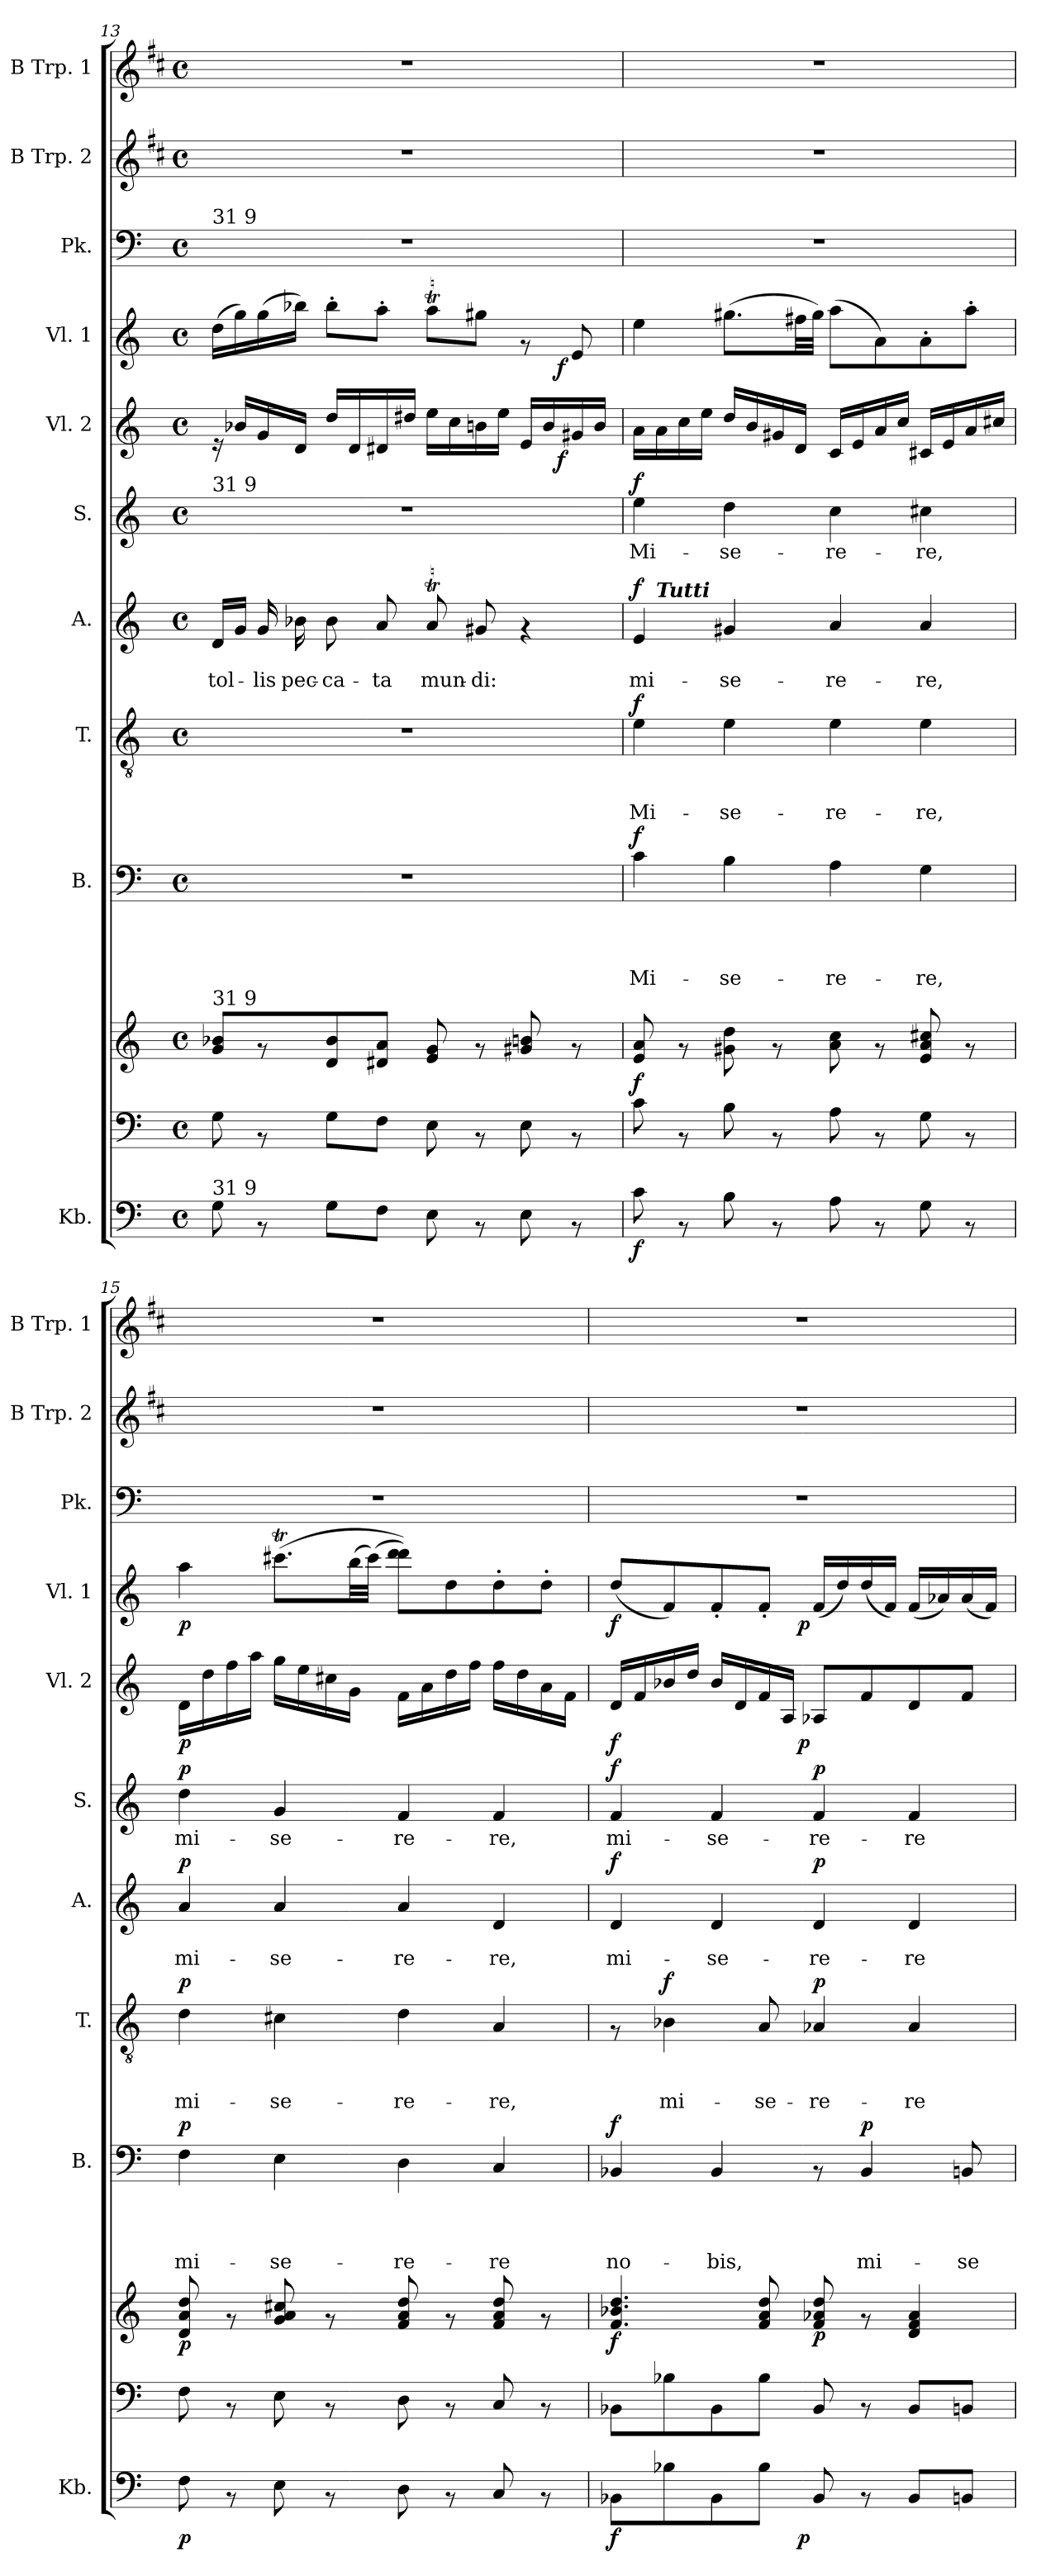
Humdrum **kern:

**kern	**dynam	**kern	**kern	**dynam	**kern	**text	**text	**text	**text	**dynam	**kern	**text	**text	**text	**dynam	**kern	**text	**text	**dynam	**kern	**text	**dynam	**kern	**dynam	**kern	**dynam	**kern	**kern	**kern
*part11	*part11	*part10	*part10	*part10	*part9	*part9	*part9	*part9	*part9	*part9	*part8	*part8	*part8	*part8	*part8	*part7	*part7	*part7	*part7	*part6	*part6	*part6	*part5	*part5	*part4	*part4	*part3	*part2	*part1
*staff12	*staff12	*staff11	*staff10	*staff10/11	*staff9	*staff9	*staff9	*staff9	*staff9	*staff9	*staff8	*staff8	*staff8	*staff8	*staff8	*staff7	*staff7	*staff7	*staff7	*staff6	*staff6	*staff6	*staff5	*staff5	*staff4	*staff4	*staff3	*staff2	*staff1
*I"Kb.	*	*	*	*	*I"B.	*	*	*	*	*	*I"T.	*	*	*	*	*I"A.	*	*	*	*I"S.	*	*	*I"Vl. 2	*	*I"Vl. 1	*	*I"Pk.	*I"B Trp. 2	*I"B Trp. 1
*I'Kb.	*	*	*	*	*I'B.	*	*	*	*	*	*I'T.	*	*	*	*	*I'A.	*	*	*	*I'S.	*	*	*I'Vl. 2	*	*I'Vl. 1	*	*I'Pk.	*I'B Trp. 2	*I'B Trp. 1
!!LO:PB:g=z
*clefF4	*	*clefF4	*clefG2	*	*clefF4	*	*	*	*	*	*clefGv2	*	*	*	*	*clefG2	*	*	*	*clefG2	*	*	*clefG2	*	*clefG2	*	*clefF4	*clefG2	*clefG2
*	*	*	*	*	*	*	*	*	*	*	*	*	*	*	*	*	*	*	*	*	*	*	*	*	*	*	*	*ITrd1c2	*ITrd1c2
*k[]	*	*k[]	*k[]	*	*k[]	*	*	*	*	*	*k[]	*	*	*	*	*k[]	*	*	*	*k[]	*	*	*k[]	*	*k[]	*	*k[]	*k[]	*k[]
*C:	*	*C:	*C:	*	*C:	*	*	*	*	*	*C:	*	*	*	*	*C:	*	*	*	*C:	*	*	*C:	*	*C:	*	*C:	*C:	*C:
*M4/4	*	*M4/4	*M4/4	*	*M4/4	*	*	*	*	*	*M4/4	*	*	*	*	*M4/4	*	*	*	*M4/4	*	*	*M4/4	*	*M4/4	*	*M4/4	*M4/4	*M4/4
*met(c)	*	*met(c)	*met(c)	*	*met(c)	*	*	*	*	*	*met(c)	*	*	*	*	*met(c)	*	*	*	*met(c)	*	*	*met(c)	*	*met(c)	*	*met(c)	*met(c)	*met(c)
=13	=13	=13	=13	=13	=13	=13	=13	=13	=13	=13	=13	=13	=13	=13	=13	=13	=13	=13	=13	=13	=13	=13	=13	=13	=13	=13	=13	=13	=13
!	!	!	!	!	!	!	!	!	!	!	!	!	!	!	!	!	!	!	!	!	!	!	!	!	!	!	!LO:TX:a:t=31 9	!	!
!	!	!	!	!	!	!	!	!	!	!	!	!	!	!	!	!	!	!	!	!	!	!	!	!	!LO:TX:a:t=31 9	!	!	!	!
!	!	!	!	!	!	!	!	!	!	!	!	!	!	!	!	!	!	!	!	!LO:TX:a:t=31 9	!	!	!	!	!	!	!	!	!
!	!	!	!LO:TX:a:t=31 9	!	!	!	!	!	!	!	!	!	!	!	!	!	!	!	!	!	!	!	!	!	!	!	!	!	!
!LO:TX:a:t=31 9	!	!	!	!	!	!	!	!	!	!	!	!	!	!	!	!	!	!	!	!	!	!	!	!	!	!	!	!	!
!	!	!	!	!	!	!	!	!	!	!	!	!	!	!	!	!	!	!LO:LY:b	!	!	!	!	!	!	!	!	!	!	!
*	*	*	*	*	*	*	*	*	*	*	*	*	*	*	*	*	*	*	*	*	*	*	*^	*	*^	*	*	*	*
8G\	.	8G\	8g/ 8b-X/L	.	1r	.	.	.	.	.	1r	.	.	.	.	16d/LL	.	tol-	.	1r	.	.	16re	2ryy	.	(>16dd\LL	2ryy	.	1r	1r	1r
.	.	.	.	.	.	.	.	.	.	.	.	.	.	.	.	16g/JJ	.	.	.	.	.	.	16b-X/LL	.	.	16gg\)	.	.	.	.	.
!	!	!	!	!	!	!	!	!	!	!	!	!	!	!	!	!	!	!LO:LY:b	!	!	!	!	!	!	!	!	!	!	!	!	!
8rAA	.	8rAA	8rf	.	.	.	.	.	.	.	.	.	.	.	.	16g/	.	-lis	.	.	.	.	16g/	.	.	(>16gg\	.	.	.	.	.
!	!	!	!	!	!	!	!	!	!	!	!	!	!	!	!	!	!	!LO:LY:b	!	!	!	!	!	!	!	!	!	!	!	!	!
.	.	.	.	.	.	.	.	.	.	.	.	.	.	.	.	16b-X\	.	pec-	.	.	.	.	16d/JJ	.	.	16bb-X\JJ)	.	.	.	.	.
!	!	!	!	!	!	!	!	!	!	!	!	!	!	!	!	!	!	!LO:LY:b	!	!	!	!	!	!	!	!	!	!	!	!	!
8G\L	.	8G\L	8d/ 8b-/	.	.	.	.	.	.	.	.	.	.	.	.	8b-\	.	-ca-	.	.	.	.	16dd/LL	.	.	8bb-'>\L	.	.	.	.	.
.	.	.	.	.	.	.	.	.	.	.	.	.	.	.	.	.	.	.	.	.	.	.	16d/	.	.	.	.	.	.	.	.
!	!	!	!	!	!	!	!	!	!	!	!	!	!	!	!	!	!	!LO:LY:b	!	!	!	!	!	!	!	!	!	!	!	!	!
8F\J	.	8F\J	8d#X/ 8a/J	.	.	.	.	.	.	.	.	.	.	.	.	8a/	.	-ta	.	.	.	.	16d#X/	.	.	8aa'>\J	.	.	.	.	.
.	.	.	.	.	.	.	.	.	.	.	.	.	.	.	.	.	.	.	.	.	.	.	16dd#X/JJ	.	.	.	.	.	.	.	.
!	!	!	!	!	!	!	!	!	!	!	!	!	!	!	!	!	!	!LO:LY:b	!	!	!	!	!	!	!	!	!	!	!	!	!
8E\	.	8E\	8e/ 8g/	.	.	.	.	.	.	.	.	.	.	.	.	8aT/	.	mun-	.	.	.	.	16ee\LL	4ryy	.	8aaT\L	4ryy	.	.	.	.
.	.	.	.	.	.	.	.	.	.	.	.	.	.	.	.	.	.	.	.	.	.	.	16cc\	.	.	.	.	.	.	.	.
!	!	!	!	!	!	!	!	!	!	!	!	!	!	!	!	!	!	!LO:LY:b	!	!	!	!	!	!	!	!	!	!	!	!	!
8rAA	.	8rAA	8rf	.	.	.	.	.	.	.	.	.	.	.	.	8g#X/	.	-di:	.	.	.	.	16bn\	.	.	8gg#X\J	.	.	.	.	.
.	.	.	.	.	.	.	.	.	.	.	.	.	.	.	.	.	.	.	.	.	.	.	16ee\JJ	.	.	.	.	.	.	.	.
8E\	.	8E\	8g#X/ 8bn/	.	.	.	.	.	.	.	.	.	.	.	.	4rf	.	.	.	.	.	.	16e/LL	16.ryy	.	8rf	16.ryy	.	.	.	.
.	.	.	.	.	.	.	.	.	.	.	.	.	.	.	.	.	.	.	.	.	.	.	16b/	.	.	.	.	.	.	.	.
!	!	!	!	!	!	!	!	!	!	!	!	!	!	!	!	!	!	!	!	!	!	!	!	!	!LO:DY:b	!	!	!LO:DY:b	!	!	!
.	.	.	.	.	.	.	.	.	.	.	.	.	.	.	.	.	.	.	.	.	.	.	.	8ryy	f	.	8ryy	f	.	.	.
8rAA	.	8rAA	8rf	.	.	.	.	.	.	.	.	.	.	.	.	.	.	.	.	.	.	.	16g#X/	.	.	8e/	.	.	.	.	.
.	.	.	.	.	.	.	.	.	.	.	.	.	.	.	.	.	.	.	.	.	.	.	16b/JJ	.	.	.	.	.	.	.	.
.	.	.	.	.	.	.	.	.	.	.	.	.	.	.	.	.	.	.	.	.	.	.	.	32ryy	.	.	32ryy	.	.	.	.
=14	=14	=14	=14	=14	=14	=14	=14	=14	=14	=14	=14	=14	=14	=14	=14	=14	=14	=14	=14	=14	=14	=14	=14	=14	=14	=14	=14	=14	=14	=14	=14
!	!LO:DY:b	!	!	!LO:DY:a=2	!	!	!	!	!LO:LY:b	!LO:DY:a	!	!	!	!LO:LY:b	!LO:DY:a	!	!	!LO:LY:b	!LO:DY:a	!	!LO:LY:b	!LO:DY:a	!	!	!	!	!	!	!	!	!
*	*	*	*	*	*	*	*	*	*	*	*	*	*	*	*	*	*	*	*	*	*	*	*v	*v	*	*	*	*	*	*	*
*	*	*	*	*	*	*	*	*	*	*	*	*	*	*	*	*^	*	*	*	*	*	*	*	*	*v	*v	*	*	*	*
8c\	f	8c\	8e/ 8a/	f	4c\	.	.	.	Mi-	f	4e\	.	.	Mi-	f	4e/	16ryy	.	mi-	f	4ee\	Mi-	f	16a\LL	.	4ee\	.	1r	1r	1r
!	!	!	!	!	!	!	!	!	!	!	!	!	!	!	!	!	!LO:TX:a:Bi:t=Tutti	!	!	!	!	!	!	!	!	!	!	!	!	!
.	.	.	.	.	.	.	.	.	.	.	.	.	.	.	.	.	2...ryy	.	.	.	.	.	.	16a\	.	.	.	.	.	.
8rAA	.	8rAA	8rf	.	.	.	.	.	.	.	.	.	.	.	.	.	.	.	.	.	.	.	.	16cc\	.	.	.	.	.	.
.	.	.	.	.	.	.	.	.	.	.	.	.	.	.	.	.	.	.	.	.	.	.	.	16ee\JJ	.	.	.	.	.	.
!	!	!	!	!	!	!	!	!	!LO:LY:b	!	!	!	!	!LO:LY:b	!	!	!	!	!LO:LY:b	!	!	!LO:LY:b	!	!	!	!	!	!	!	!
8B\	.	8B\	8g#X\ 8dd\	.	4B\	.	.	.	-se-	.	4e\	.	.	-se-	.	4g#X/	.	.	-se-	.	4dd\	-se-	.	16dd/LL	.	(>8.gg#X\L	.	.	.	.
.	.	.	.	.	.	.	.	.	.	.	.	.	.	.	.	.	.	.	.	.	.	.	.	16b/	.	.	.	.	.	.
8rAA	.	8rAA	8rf	.	.	.	.	.	.	.	.	.	.	.	.	.	.	.	.	.	.	.	.	16g#X/	.	.	.	.	.	.
.	.	.	.	.	.	.	.	.	.	.	.	.	.	.	.	.	.	.	.	.	.	.	.	16d/JJ	.	32ff#X\LL	.	.	.	.
.	.	.	.	.	.	.	.	.	.	.	.	.	.	.	.	.	.	.	.	.	.	.	.	.	.	32gg#\JJJ)	.	.	.	.
!	!	!	!	!	!	!	!	!	!LO:LY:b	!	!	!	!	!LO:LY:b	!	!	!	!	!LO:LY:b	!	!	!LO:LY:b	!	!	!	!	!	!	!	!
8A\	.	8A\	8a\ 8cc\	.	4A\	.	.	.	-re-	.	4e\	.	.	-re-	.	4a/	.	.	-re-	.	4cc\	-re-	.	16c/LL	.	(>8aa\L	.	.	.	.
.	.	.	.	.	.	.	.	.	.	.	.	.	.	.	.	.	.	.	.	.	.	.	.	16e/	.	.	.	.	.	.
8rAA	.	8rAA	8rf	.	.	.	.	.	.	.	.	.	.	.	.	.	.	.	.	.	.	.	.	16a/	.	8a\)	.	.	.	.
.	.	.	.	.	.	.	.	.	.	.	.	.	.	.	.	.	.	.	.	.	.	.	.	16cc/JJ	.	.	.	.	.	.
!	!	!	!	!	!	!	!	!	!LO:LY:b	!	!	!	!	!LO:LY:b	!	!	!	!	!LO:LY:b	!	!	!LO:LY:b	!	!	!	!	!	!	!	!
8G\	.	8G\	8e/ 8a/ 8cc#X/	.	4G\	.	.	.	-re,	.	4e\	.	.	-re,	.	4a/	.	.	-re,	.	4cc#X\	-re,	.	16c#X/LL	.	8a'>\	.	.	.	.
.	.	.	.	.	.	.	.	.	.	.	.	.	.	.	.	.	.	.	.	.	.	.	.	16e/	.	.	.	.	.	.
8rAA	.	8rAA	8rf	.	.	.	.	.	.	.	.	.	.	.	.	.	.	.	.	.	.	.	.	16a/	.	8aa'>\J	.	.	.	.
.	.	.	.	.	.	.	.	.	.	.	.	.	.	.	.	.	.	.	.	.	.	.	.	16cc#X/JJ	.	.	.	.	.	.
=15	=15	=15	=15	=15	=15	=15	=15	=15	=15	=15	=15	=15	=15	=15	=15	=15	=15	=15	=15	=15	=15	=15	=15	=15	=15	=15	=15	=15	=15	=15
!	!LO:DY:b	!	!	!LO:DY:b	!	!	!	!	!LO:LY:b	!LO:DY:a	!	!	!	!LO:LY:b	!LO:DY:a	!	!	!	!LO:LY:b	!LO:DY:a	!	!LO:LY:b	!LO:DY:a	!	!LO:DY:b	!	!LO:DY:b	!	!	!
*	*	*	*	*	*	*	*	*	*	*	*	*	*	*	*	*v	*v	*	*	*	*	*	*	*	*	*	*	*	*	*
8F\	p	8F\	8d/ 8a/ 8dd/	p	4F\	.	.	.	mi-	p	4d\	.	.	mi-	p	4a/	.	mi-	p	4dd\	mi-	p	16d\LL	p	4aa\	p	1r	1r	1r
.	.	.	.	.	.	.	.	.	.	.	.	.	.	.	.	.	.	.	.	.	.	.	16dd\	.	.	.	.	.	.
8rAA	.	8rAA	8rf	.	.	.	.	.	.	.	.	.	.	.	.	.	.	.	.	.	.	.	16ff\	.	.	.	.	.	.
.	.	.	.	.	.	.	.	.	.	.	.	.	.	.	.	.	.	.	.	.	.	.	16aa\JJ	.	.	.	.	.	.
!	!	!	!	!	!	!	!	!	!LO:LY:b	!	!	!	!	!LO:LY:b	!	!	!	!LO:LY:b	!	!	!LO:LY:b	!	!	!	!	!	!	!	!
8E\	.	8E\	8g/ 8a/ 8cc#X/	.	4E\	.	.	.	-se-	.	4c#X\	.	.	-se-	.	4a/	.	-se-	.	4g/	-se-	.	16gg\LL	.	(>8.ccc#Xt\L	.	.	.	.
.	.	.	.	.	.	.	.	.	.	.	.	.	.	.	.	.	.	.	.	.	.	.	16ee\	.	.	.	.	.	.
8rAA	.	8rAA	8rf	.	.	.	.	.	.	.	.	.	.	.	.	.	.	.	.	.	.	.	16cc#X\	.	.	.	.	.	.
.	.	.	.	.	.	.	.	.	.	.	.	.	.	.	.	.	.	.	.	.	.	.	16g\JJ	.	(<32bb\LL	.	.	.	.
.	.	.	.	.	.	.	.	.	.	.	.	.	.	.	.	.	.	.	.	.	.	.	.	.	(>32ccc#\JJJ)	.	.	.	.
!	!	!	!	!	!	!	!	!	!LO:LY:b	!	!	!	!	!LO:LY:b	!	!	!	!LO:LY:b	!	!	!LO:LY:b	!	!	!	!	!	!	!	!
8D\	.	8D\	8f/ 8a/ 8dd/	.	4D\	.	.	.	-re-	.	4d\	.	.	-re-	.	4a/	.	-re-	.	4f/	-re-	.	16f\LL	.	8ddd\ 8ddd\L))	.	.	.	.
.	.	.	.	.	.	.	.	.	.	.	.	.	.	.	.	.	.	.	.	.	.	.	16a\	.	.	.	.	.	.
8rAA	.	8rAA	8rf	.	.	.	.	.	.	.	.	.	.	.	.	.	.	.	.	.	.	.	16dd\	.	8dd\	.	.	.	.
.	.	.	.	.	.	.	.	.	.	.	.	.	.	.	.	.	.	.	.	.	.	.	16ff\JJ	.	.	.	.	.	.
!	!	!	!	!	!	!	!	!	!LO:LY:b	!	!	!	!	!LO:LY:b	!	!	!	!LO:LY:b	!	!	!LO:LY:b	!	!	!	!	!	!	!	!
8C/	.	8C/	8f/ 8a/ 8dd/	.	4C/	.	.	.	-re	.	4A/	.	.	-re,	.	4d/	.	-re,	.	4f/	-re,	.	16ff\LL	.	8dd'>\	.	.	.	.
.	.	.	.	.	.	.	.	.	.	.	.	.	.	.	.	.	.	.	.	.	.	.	16dd\	.	.	.	.	.	.
8rAA	.	8rAA	8rf	.	.	.	.	.	.	.	.	.	.	.	.	.	.	.	.	.	.	.	16a\	.	8dd'>\J	.	.	.	.
.	.	.	.	.	.	.	.	.	.	.	.	.	.	.	.	.	.	.	.	.	.	.	16f\JJ	.	.	.	.	.	.
!!LO:PB:g=z
=16	=16	=16	=16	=16	=16	=16	=16	=16	=16	=16	=16	=16	=16	=16	=16	=16	=16	=16	=16	=16	=16	=16	=16	=16	=16	=16	=16	=16	=16
!	!LO:DY:b	!	!	!LO:DY:b	!	!	!	!	!LO:LY:b	!LO:DY:a	!	!	!	!	!	!	!	!LO:LY:b	!LO:DY:a	!	!LO:LY:b	!LO:DY:a	!	!LO:DY:b	!	!LO:DY:b	!	!	!
*^	*	*	*	*	*	*	*	*	*	*	*	*	*	*	*	*	*	*	*	*	*	*	*^	*	*^	*	*	*	*
8BB-X\L	4...ryy	f	8BB-X\L	4.f/ 4.b-X/ 4.dd/	f	4BB-X/	.	.	.	no-	f	8rF	.	.	.	.	4d/	.	mi-	f	4f/	mi-	f	16d/LL	4...ryy	f	(<8dd/L	4...ryy	f	1r	1r	1r
.	.	.	.	.	.	.	.	.	.	.	.	.	.	.	.	.	.	.	.	.	.	.	.	16f/	.	.	.	.	.	.	.	.
!	!	!	!	!	!	!	!	!	!	!	!	!	!	!	!LO:LY:b	!LO:DY:a	!	!	!	!	!	!	!	!	!	!	!	!	!	!	!	!
8B-X\	.	.	8B-X\	.	.	.	.	.	.	.	.	4B-X\	.	.	mi-	f	.	.	.	.	.	.	.	16b-X/	.	.	8f/)	.	.	.	.	.
.	.	.	.	.	.	.	.	.	.	.	.	.	.	.	.	.	.	.	.	.	.	.	.	16dd/JJ	.	.	.	.	.	.	.	.
!	!	!	!	!	!	!	!	!	!	!LO:LY:b	!	!	!	!	!	!	!	!	!LO:LY:b	!	!	!LO:LY:b	!	!	!	!	!	!	!	!	!	!
8BB-\	.	.	8BB-\	.	.	4BB-/	.	.	.	-bis,	.	.	.	.	.	.	4d/	.	-se-	.	4f/	-se-	.	16b-/LL	.	.	8f'</	.	.	.	.	.
.	.	.	.	.	.	.	.	.	.	.	.	.	.	.	.	.	.	.	.	.	.	.	.	16d/	.	.	.	.	.	.	.	.
!	!	!	!	!	!	!	!	!	!	!	!	!	!	!	!LO:LY:b	!	!	!	!	!	!	!	!	!	!	!	!	!	!	!	!	!
8B-\J	.	.	8B-\J	8f/ 8a/ 8dd/	.	.	.	.	.	.	.	8A/	.	.	-se-	.	.	.	.	.	.	.	.	16f/	.	.	8f'</J	.	.	.	.	.
.	.	.	.	.	.	.	.	.	.	.	.	.	.	.	.	.	.	.	.	.	.	.	.	16A/JJ	.	.	.	.	.	.	.	.
!	!	!LO:DY:b	!	!	!	!	!	!	!	!	!	!	!	!	!	!	!	!	!	!	!	!	!	!	!	!LO:DY:b	!	!	!LO:DY:b	!	!	!
.	2ryy	p	.	.	.	.	.	.	.	.	.	.	.	.	.	.	.	.	.	.	.	.	.	.	2ryy	p	.	2ryy	p	.	.	.
!	!	!	!	!	!LO:DY:b	!	!	!	!	!	!	!	!	!	!LO:LY:b	!LO:DY:a	!	!	!LO:LY:b	!LO:DY:a	!	!LO:LY:b	!LO:DY:a	!	!	!	!	!	!	!	!	!
8BB-/	.	.	8BB-/	8f/ 8a-X/ 8dd/	p	8rAA	.	.	.	.	.	4A-X/	.	.	-re-	p	4d/	.	-re-	p	4f/	-re-	p	8A-X/L	.	.	(<16f/LL	.	.	.	.	.
.	.	.	.	.	.	.	.	.	.	.	.	.	.	.	.	.	.	.	.	.	.	.	.	.	.	.	16dd/)	.	.	.	.	.
!	!	!	!	!	!	!	!	!	!	!LO:LY:b	!LO:DY:a	!	!	!	!	!	!	!	!	!	!	!	!	!	!	!	!	!	!	!	!	!
8rAA	.	.	8rAA	8rf	.	4BB-/	.	.	.	mi-	p	.	.	.	.	.	.	.	.	.	.	.	.	8f/	.	.	(<16dd/	.	.	.	.	.
.	.	.	.	.	.	.	.	.	.	.	.	.	.	.	.	.	.	.	.	.	.	.	.	.	.	.	16f/JJ)	.	.	.	.	.
!	!	!	!	!	!	!	!	!	!	!	!	!	!	!	!LO:LY:b	!	!	!	!LO:LY:b	!	!	!LO:LY:b	!	!	!	!	!	!	!	!	!	!
8BB-/L	.	.	8BB-/L	4d/ 4f/ 4a-/	.	.	.	.	.	.	.	4A-/	.	.	-re	.	4d/	.	-re	.	4f/	-re	.	8d/	.	.	(<16f/LL	.	.	.	.	.
.	.	.	.	.	.	.	.	.	.	.	.	.	.	.	.	.	.	.	.	.	.	.	.	.	.	.	16a-X/)	.	.	.	.	.
!	!	!	!	!	!	!	!	!	!	!LO:LY:b	!	!	!	!	!	!	!	!	!	!	!	!	!	!	!	!	!	!	!	!	!	!
8BBn/J	.	.	8BBn/J	.	.	8BBn/	.	.	.	-se-	.	.	.	.	.	.	.	.	.	.	.	.	.	8f/J	.	.	(<16a-/	.	.	.	.	.
.	.	.	.	.	.	.	.	.	.	.	.	.	.	.	.	.	.	.	.	.	.	.	.	.	.	.	16f/JJ)	.	.	.	.	.
.	32ryy	.	.	.	.	.	.	.	.	.	.	.	.	.	.	.	.	.	.	.	.	.	.	.	32ryy	.	.	32ryy	.	.	.	.
*	*	*	*	*	*	*	*	*	*	*	*	*	*	*	*	*	*	*	*	*	*	*	*	*v	*v	*	*	*	*	*	*	*
*v	*v	*	*	*	*	*	*	*	*	*	*	*	*	*	*	*	*	*	*	*	*	*	*	*	*	*v	*v	*	*	*	*
=	=	=	=	=	=	=	=	=	=	=	=	=	=	=	=	=	=	=	=	=	=	=	=	=	=	=	=	=	=
*-	*-	*-	*-	*-	*-	*-	*-	*-	*-	*-	*-	*-	*-	*-	*-	*-	*-	*-	*-	*-	*-	*-	*-	*-	*-	*-	*-	*-	*-
